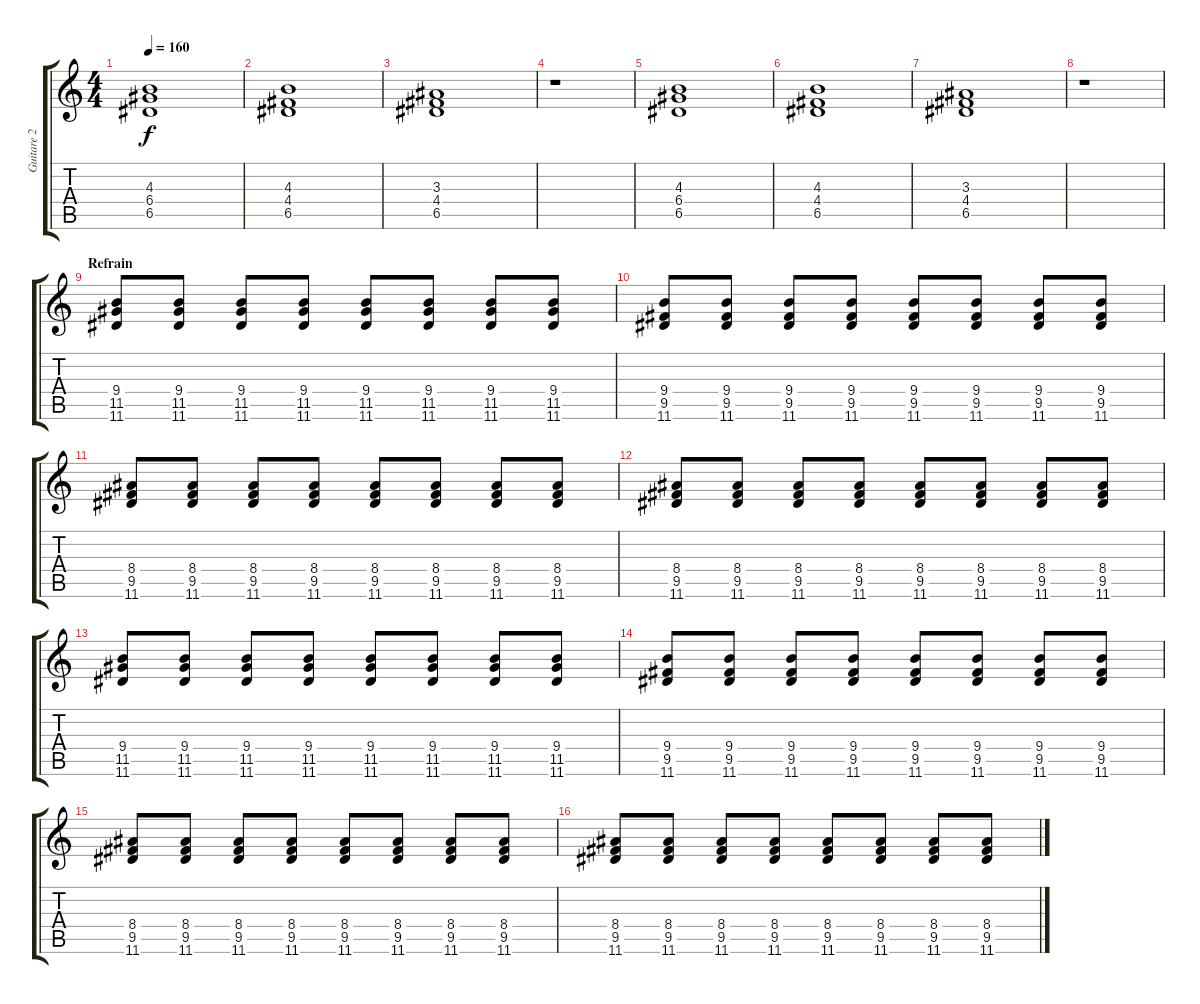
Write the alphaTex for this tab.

\track ("Guitare 2" "Guitare 2") {instrument electricguitarclean}
\staff {score tabs}
\tuning (E4 B3 G3 D3 A2 E2) {hide}
\ts (4 4)
\tempo 160
\clef g2
\ks c
(4.3 6.4 6.5).1{dy f} |
(4.3 4.4 6.5).1 |
(3.3 4.4 6.5).1 |
r.1 |
(4.3 6.4 6.5).1 |
(4.3 4.4 6.5).1 |
(3.3 4.4 6.5).1 |
r.1 |
\section ("" "Refrain")
(9.4 11.5 11.6).8{volume 11 instrument distortionguitar} (9.4 11.5 11.6).8 (9.4 11.5 11.6).8 (9.4 11.5 11.6).8 (9.4 11.5 11.6).8 (9.4 11.5 11.6).8 (9.4 11.5 11.6).8 (9.4 11.5 11.6).8 |
(9.4 9.5 11.6).8 (9.4 9.5 11.6).8 (9.4 9.5 11.6).8 (9.4 9.5 11.6).8 (9.4 9.5 11.6).8 (9.4 9.5 11.6).8 (9.4 9.5 11.6).8 (9.4 9.5 11.6).8 |
(8.4 9.5 11.6).8 (8.4 9.5 11.6).8 (8.4 9.5 11.6).8 (8.4 9.5 11.6).8 (8.4 9.5 11.6).8 (8.4 9.5 11.6).8 (8.4 9.5 11.6).8 (8.4 9.5 11.6).8 |
(8.4 9.5 11.6).8 (8.4 9.5 11.6).8 (8.4 9.5 11.6).8 (8.4 9.5 11.6).8 (8.4 9.5 11.6).8 (8.4 9.5 11.6).8 (8.4 9.5 11.6).8 (8.4 9.5 11.6).8 |
(9.4 11.5 11.6).8{volume 11 instrument distortionguitar} (9.4 11.5 11.6).8 (9.4 11.5 11.6).8 (9.4 11.5 11.6).8 (9.4 11.5 11.6).8 (9.4 11.5 11.6).8 (9.4 11.5 11.6).8 (9.4 11.5 11.6).8 |
(9.4 9.5 11.6).8 (9.4 9.5 11.6).8 (9.4 9.5 11.6).8 (9.4 9.5 11.6).8 (9.4 9.5 11.6).8 (9.4 9.5 11.6).8 (9.4 9.5 11.6).8 (9.4 9.5 11.6).8 |
(8.4 9.5 11.6).8 (8.4 9.5 11.6).8 (8.4 9.5 11.6).8 (8.4 9.5 11.6).8 (8.4 9.5 11.6).8 (8.4 9.5 11.6).8 (8.4 9.5 11.6).8 (8.4 9.5 11.6).8 |
(8.4 9.5 11.6).8 (8.4 9.5 11.6).8 (8.4 9.5 11.6).8 (8.4 9.5 11.6).8 (8.4 9.5 11.6).8 (8.4 9.5 11.6).8 (8.4 9.5 11.6).8 (8.4 9.5 11.6).8
